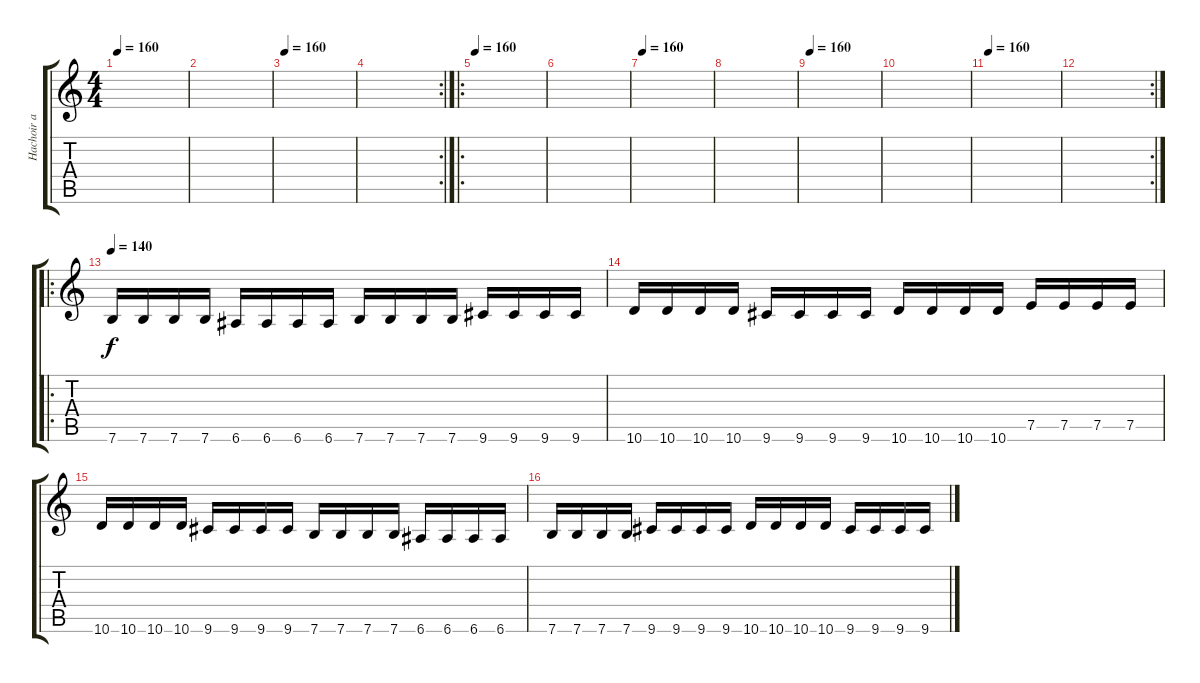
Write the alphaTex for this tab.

\track ("Hachoir a Elfes" "Hachoir a ") {instrument distortionguitar}
\staff {score tabs}
\tuning (E4 B3 G3 D3 A2 E2) {hide}
\ts (4 4)
\tempo 160
\clef g2
\ks c
|
|
\tempo 160
|
\rc 2
|
\ro
\tempo 160
|
|
\tempo 160
|
|
\tempo 160
|
|
\tempo 160
|
\rc 2
|
\ro
\tempo 140
7.6.16 7.6.16 7.6.16 7.6.16 6.6.16 6.6.16 6.6.16 6.6.16 7.6.16 7.6.16 7.6.16 7.6.16 9.6.16 9.6.16 9.6.16 9.6.16 |
10.6.16 10.6.16 10.6.16 10.6.16 9.6.16 9.6.16 9.6.16 9.6.16 10.6.16 10.6.16 10.6.16 10.6.16 7.5.16 7.5.16 7.5.16 7.5.16 |
10.6.16 10.6.16 10.6.16 10.6.16 9.6.16 9.6.16 9.6.16 9.6.16 7.6.16 7.6.16 7.6.16 7.6.16 6.6.16 6.6.16 6.6.16 6.6.16 |
7.6.16 7.6.16 7.6.16 7.6.16 9.6.16 9.6.16 9.6.16 9.6.16 10.6.16 10.6.16 10.6.16 10.6.16 9.6.16 9.6.16 9.6.16 9.6.16
